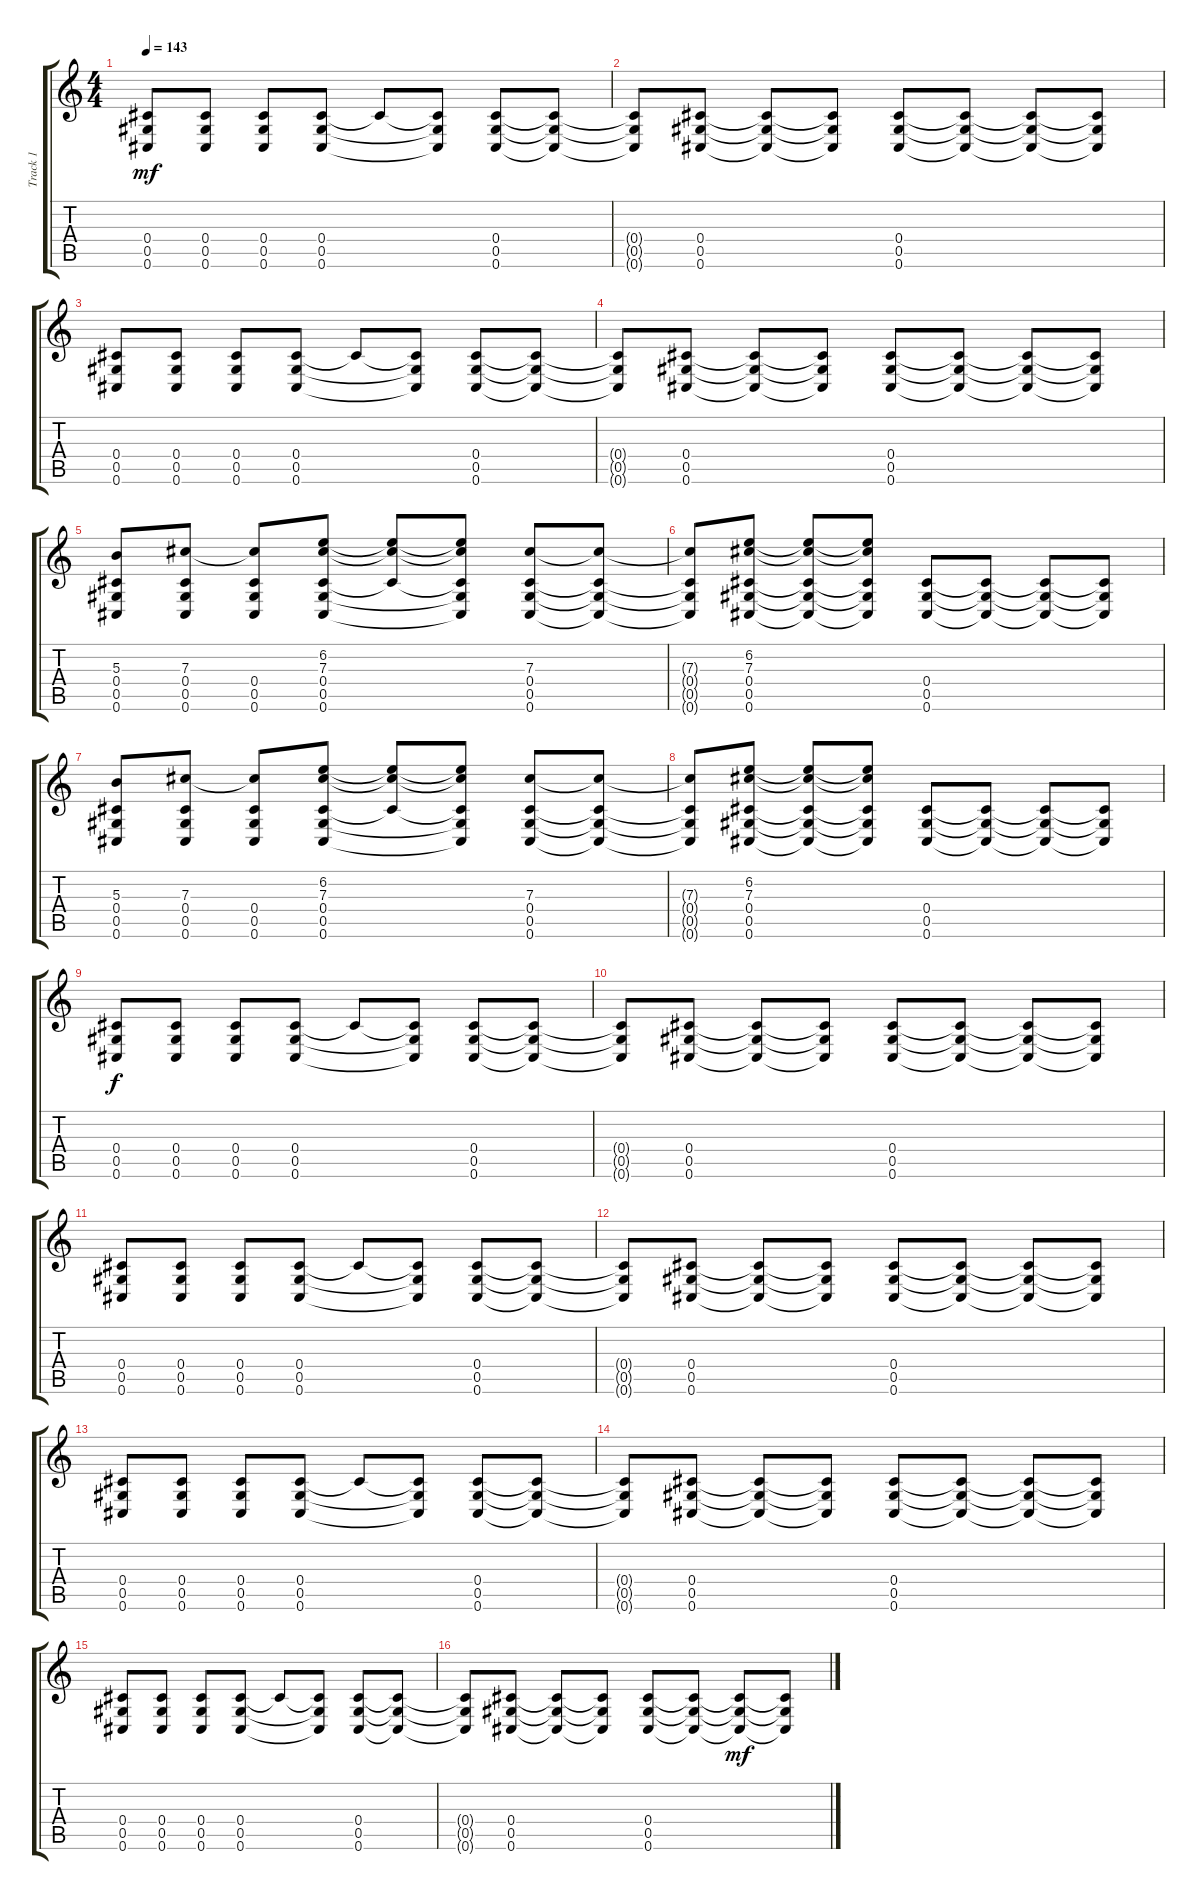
\track ("Track 1" "Track 1") {instrument acousticguitarsteel}
\staff {score tabs}
\tuning (Eb4 Bb3 Gb3 Db3 Ab2 Db2) {hide}
\ts (4 4)
\tempo 143
\clef g2
\ks c
(0.4 0.5 0.6).8{dy mf} (0.4 0.5 0.6).8 (0.4 0.5 0.6).8 (0.4 0.5 0.6).8 0.4{t}.8 (0.4{t} 0.5{t} 0.6{t}).8 (0.4 0.5 0.6).8 (0.4{t} 0.5{t} 0.6{t}).8 |
(0.4{t} 0.5{t} 0.6{t}).8 (0.4 0.5 0.6).8 (0.4{t} 0.5{t} 0.6{t}).8 (0.4{t} 0.5{t} 0.6{t}).8 (0.4 0.5 0.6).8 (0.4{t} 0.5{t} 0.6{t}).8 (0.4{t} 0.5{t} 0.6{t}).8 (0.4{t} 0.5{t} 0.6{t}).8 |
(0.4 0.5 0.6).8 (0.4 0.5 0.6).8 (0.4 0.5 0.6).8 (0.4 0.5 0.6).8 0.4{t}.8 (0.4{t} 0.5{t} 0.6{t}).8 (0.4 0.5 0.6).8 (0.4{t} 0.5{t} 0.6{t}).8 |
(0.4{t} 0.5{t} 0.6{t}).8 (0.4 0.5 0.6).8 (0.4{t} 0.5{t} 0.6{t}).8 (0.4{t} 0.5{t} 0.6{t}).8 (0.4 0.5 0.6).8 (0.4{t} 0.5{t} 0.6{t}).8 (0.4{t} 0.5{t} 0.6{t}).8 (0.4{t} 0.5{t} 0.6{t}).8 |
(5.3 0.4 0.5 0.6).8 (7.3 0.4 0.5 0.6).8 (7.3{t} 0.4 0.5 0.6).8 (6.2 7.3 0.4 0.5 0.6).8 (6.2{t} 7.3{t} 0.4{t}).8 (6.2{t} 7.3{t} 0.4{t} 0.5{t} 0.6{t}).8 (7.3 0.4 0.5 0.6).8 (7.3{t} 0.4{t} 0.5{t} 0.6{t}).8 |
(7.3{t} 0.4{t} 0.5{t} 0.6{t}).8 (6.2 7.3 0.4 0.5 0.6).8 (6.2{t} 7.3{t} 0.4{t} 0.5{t} 0.6{t}).8 (6.2{t} 7.3{t} 0.4{t} 0.5{t} 0.6{t}).8 (0.4 0.5 0.6).8 (0.4{t} 0.5{t} 0.6{t}).8 (0.4{t} 0.5{t} 0.6{t}).8 (0.4{t} 0.5{t} 0.6{t}).8 |
(5.3 0.4 0.5 0.6).8 (7.3 0.4 0.5 0.6).8 (7.3{t} 0.4 0.5 0.6).8 (6.2 7.3 0.4 0.5 0.6).8 (6.2{t} 7.3{t} 0.4{t}).8 (6.2{t} 7.3{t} 0.4{t} 0.5{t} 0.6{t}).8 (7.3 0.4 0.5 0.6).8 (7.3{t} 0.4{t} 0.5{t} 0.6{t}).8 |
(7.3{t} 0.4{t} 0.5{t} 0.6{t}).8 (6.2 7.3 0.4 0.5 0.6).8 (6.2{t} 7.3{t} 0.4{t} 0.5{t} 0.6{t}).8 (6.2{t} 7.3{t} 0.4{t} 0.5{t} 0.6{t}).8 (0.4 0.5 0.6).8 (0.4{t} 0.5{t} 0.6{t}).8 (0.4{t} 0.5{t} 0.6{t}).8 (0.4{t} 0.5{t} 0.6{t}).8 |
(0.4 0.5 0.6).8{dy f} (0.4 0.5 0.6).8 (0.4 0.5 0.6).8 (0.4 0.5 0.6).8 0.4{t}.8 (0.4{t} 0.5{t} 0.6{t}).8 (0.4 0.5 0.6).8 (0.4{t} 0.5{t} 0.6{t}).8 |
(0.4{t} 0.5{t} 0.6{t}).8 (0.4 0.5 0.6).8 (0.4{t} 0.5{t} 0.6{t}).8 (0.4{t} 0.5{t} 0.6{t}).8 (0.4 0.5 0.6).8 (0.4{t} 0.5{t} 0.6{t}).8 (0.4{t} 0.5{t} 0.6{t}).8 (0.4{t} 0.5{t} 0.6{t}).8 |
(0.4 0.5 0.6).8 (0.4 0.5 0.6).8 (0.4 0.5 0.6).8 (0.4 0.5 0.6).8 0.4{t}.8 (0.4{t} 0.5{t} 0.6{t}).8 (0.4 0.5 0.6).8 (0.4{t} 0.5{t} 0.6{t}).8 |
(0.4{t} 0.5{t} 0.6{t}).8 (0.4 0.5 0.6).8 (0.4{t} 0.5{t} 0.6{t}).8 (0.4{t} 0.5{t} 0.6{t}).8 (0.4 0.5 0.6).8 (0.4{t} 0.5{t} 0.6{t}).8 (0.4{t} 0.5{t} 0.6{t}).8 (0.4{t} 0.5{t} 0.6{t}).8 |
(0.4 0.5 0.6).8 (0.4 0.5 0.6).8 (0.4 0.5 0.6).8 (0.4 0.5 0.6).8 0.4{t}.8 (0.4{t} 0.5{t} 0.6{t}).8 (0.4 0.5 0.6).8 (0.4{t} 0.5{t} 0.6{t}).8 |
(0.4{t} 0.5{t} 0.6{t}).8 (0.4 0.5 0.6).8 (0.4{t} 0.5{t} 0.6{t}).8 (0.4{t} 0.5{t} 0.6{t}).8 (0.4 0.5 0.6).8 (0.4{t} 0.5{t} 0.6{t}).8 (0.4{t} 0.5{t} 0.6{t}).8 (0.4{t} 0.5{t} 0.6{t}).8 |
(0.4 0.5 0.6).8 (0.4 0.5 0.6).8 (0.4 0.5 0.6).8 (0.4 0.5 0.6).8 0.4{t}.8 (0.4{t} 0.5{t} 0.6{t}).8 (0.4 0.5 0.6).8 (0.4{t} 0.5{t} 0.6{t}).8 |
(0.4{t} 0.5{t} 0.6{t}).8 (0.4 0.5 0.6).8 (0.4{t} 0.5{t} 0.6{t}).8 (0.4{t} 0.5{t} 0.6{t}).8 (0.4 0.5 0.6).8 (0.4{t} 0.5{t} 0.6{t}).8 (0.4{t} 0.5{t} 0.6{t}).8{dy mf} (0.4{t} 0.5{t} 0.6{t}).8
